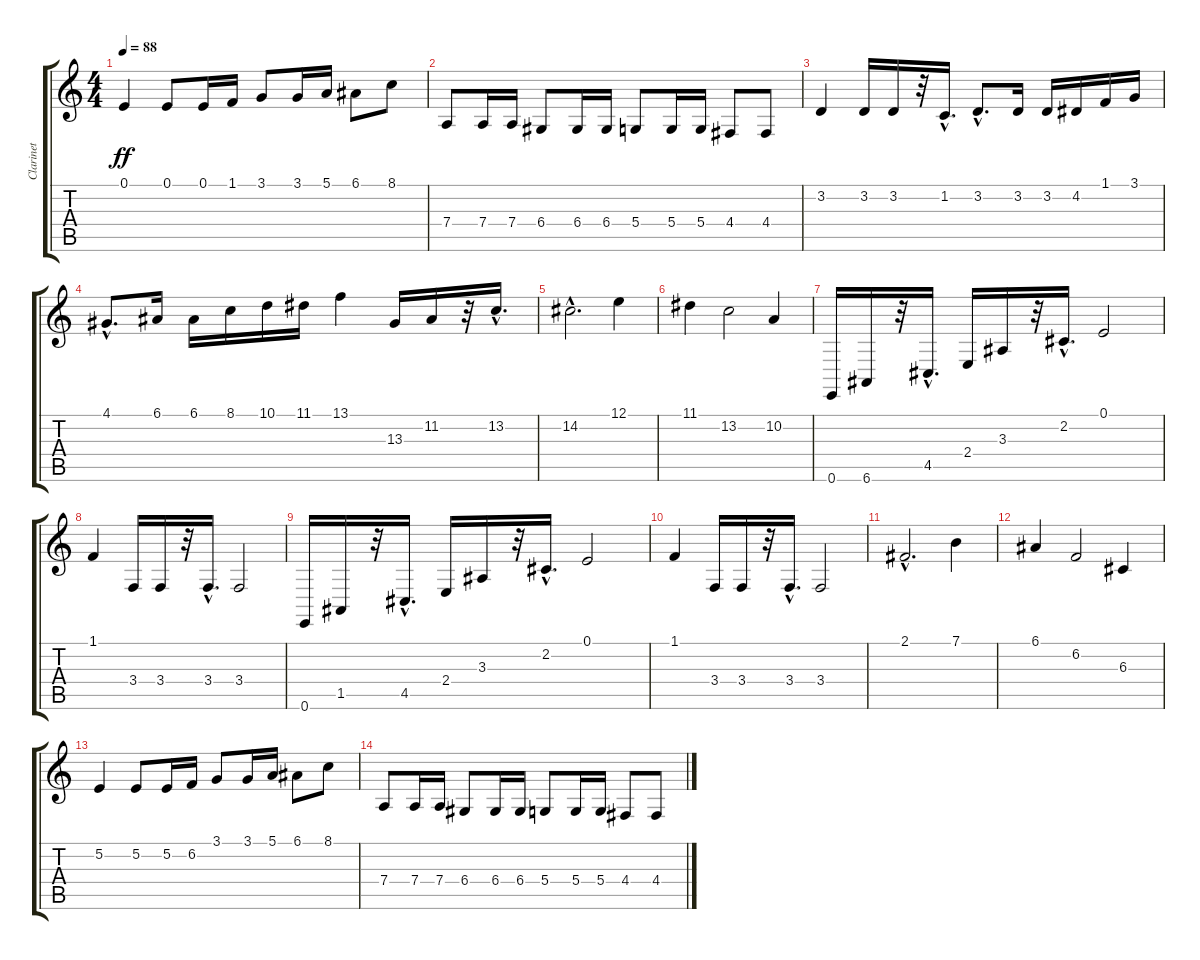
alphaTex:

\track ("Clarinet" "Clarinet") {instrument clarinet}
\staff {score tabs}
\tuning (E4 B3 G3 D3 A2 E2) {hide}
\ts (4 4)
\tempo 88
\clef g2
\ks c
0.1.4{dy ff} 0.1.8 0.1.16 1.1.16 3.1.8 3.1.16 5.1.16 6.1.8 8.1.8 |
7.4.8 7.4.16 7.4.16 6.4.8 6.4.16 6.4.16 5.4.8 5.4.16 5.4.16 4.4.8 4.4.8 |
3.2.4 3.2.16 3.2.16 r.32 1.2{hac}.16{d} 3.2{hac}.8{d} 3.2.16 3.2.16 4.2.16 1.1.16 3.1.16 |
4.1{hac}.8{d} 6.1.16 6.1.16 8.1.16 10.1.16 11.1.16 13.1.4 13.3.16 11.2.16 r.32 13.2{hac}.16{d} |
14.2{hac}.2{d} 12.1.4 |
11.1.4 13.2.2 10.2.4 |
0.6.16 6.6.16 r.32 4.5{hac}.16{d} 2.4.16 3.3.16 r.32 2.2{hac}.16{d} 0.1.2 |
1.1.4 3.4.16 3.4.16 r.32 3.4{hac}.16{d} 3.4.2 |
0.6.16 1.5.16 r.32 4.5{hac}.16{d} 2.4.16 3.3.16 r.32 2.2{hac}.16{d} 0.1.2 |
1.1.4 3.4.16 3.4.16 r.32 3.4{hac}.16{d} 3.4.2 |
2.1{hac}.2{d} 7.1.4 |
6.1.4 6.2.2 6.3.4 |
5.2.4 5.2.8 5.2.16 6.2.16 3.1.8 3.1.16 5.1.16 6.1.8 8.1.8 |
7.4.8 7.4.16 7.4.16 6.4.8 6.4.16 6.4.16 5.4.8 5.4.16 5.4.16 4.4.8 4.4.8
